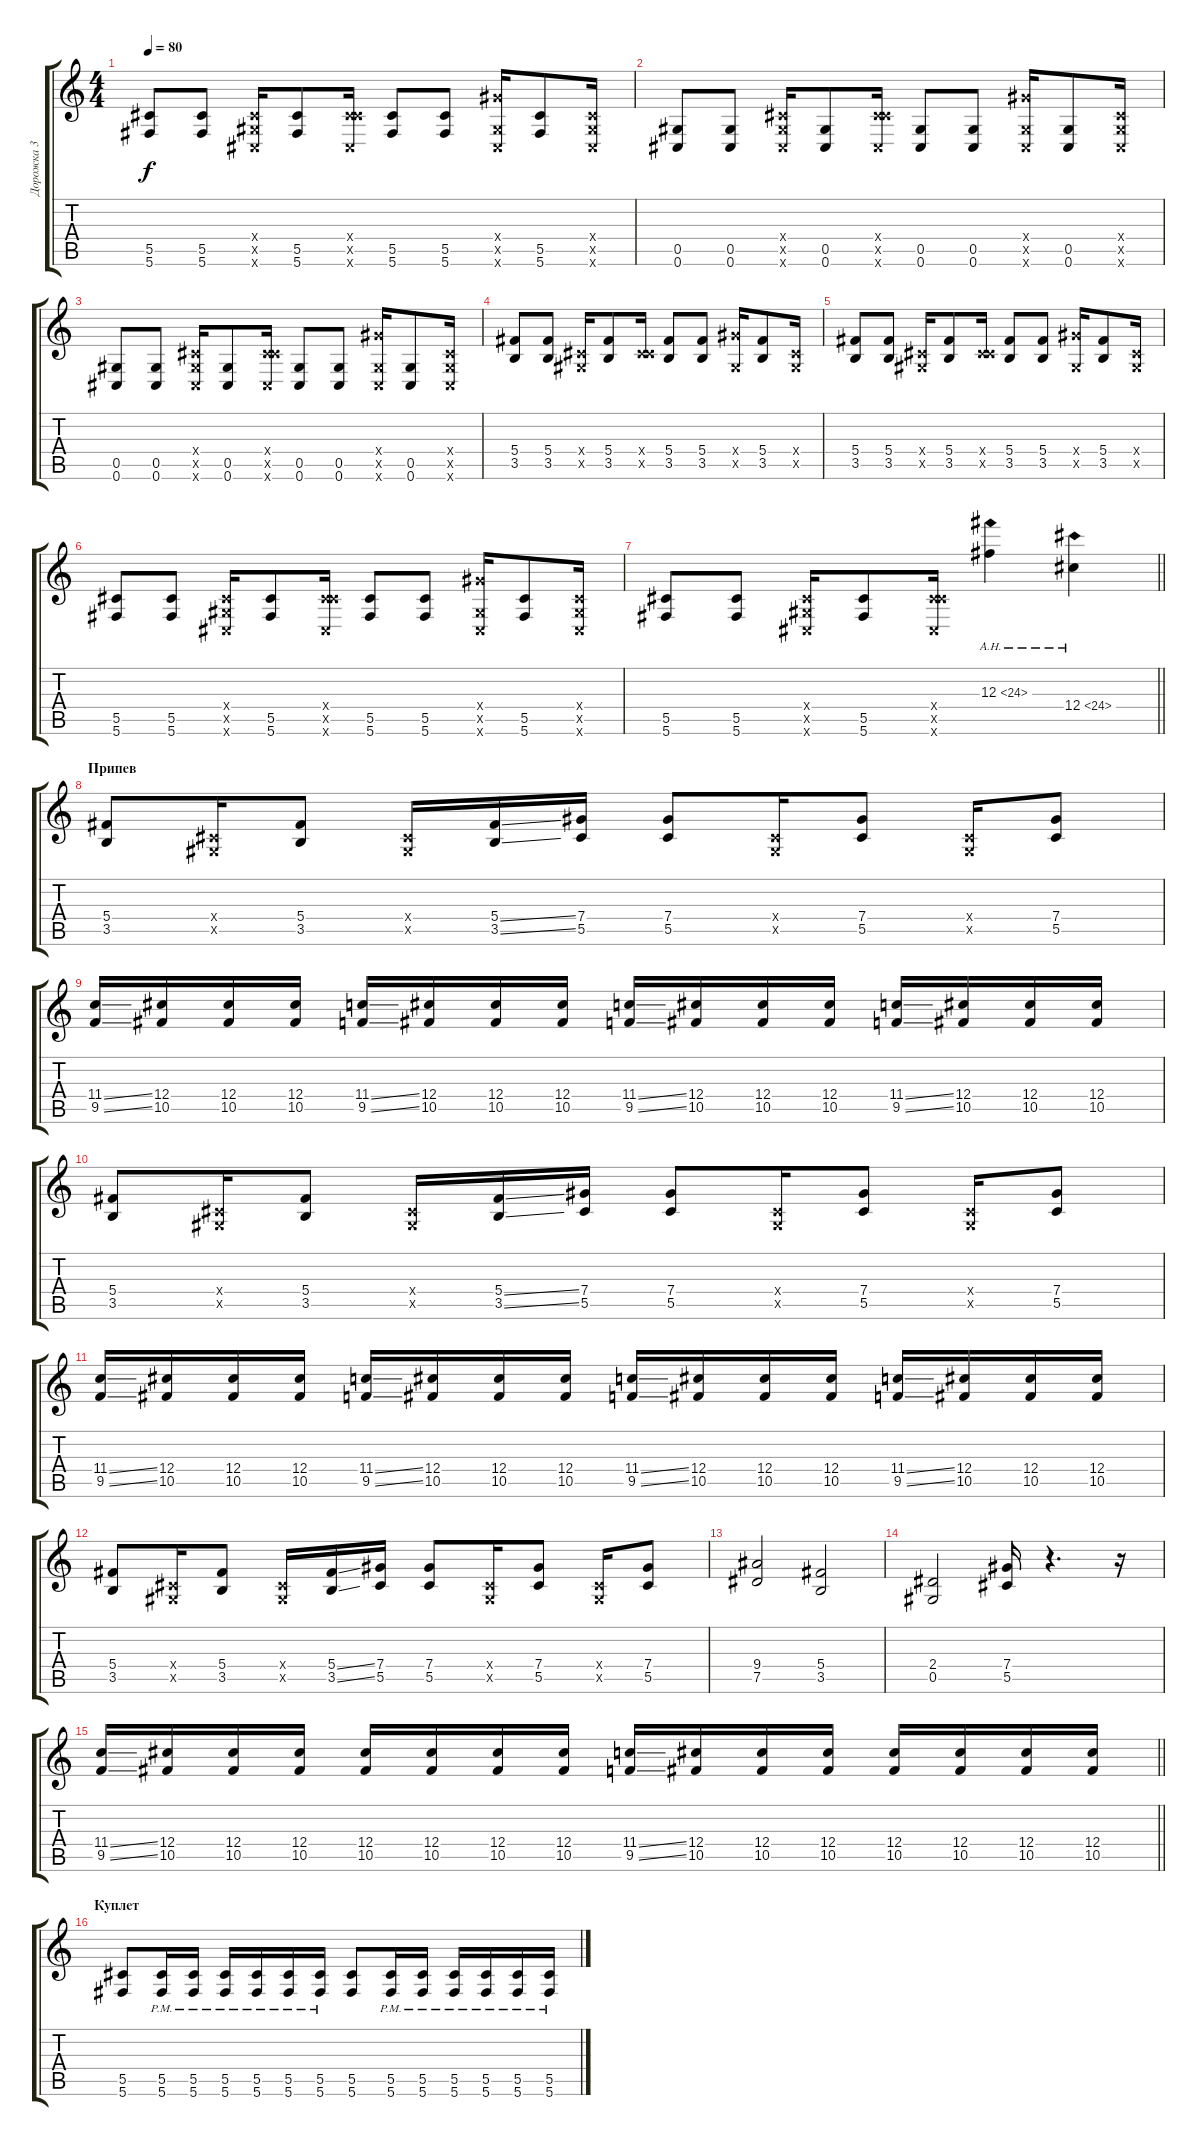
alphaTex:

\track ("Дорожка 3" "Дорожка 3") {instrument distortionguitar}
\staff {score tabs}
\tuning (Eb4 Bb3 Gb3 Db3 Ab2 Db2) {hide}
\ts (4 4)
\tempo 80
\clef g2
\ks c
(5.5 5.6).8{dy f} (5.5 5.6).8 (0.4{x} 0.5{x} 0.6{x}).16 (5.5 5.6).8 (0.4{x} 5.5{x} 0.6{x}).16 (5.5 5.6).8 (5.5 5.6).8 (7.4{x} 0.5{x} 0.6{x}).16 (5.5 5.6).8 (0.4{x} 0.5{x} 0.6{x}).16 |
(0.5 0.6).8 (0.5 0.6).8 (0.4{x} 0.5{x} 0.6{x}).16 (0.5 0.6).8 (0.4{x} 5.5{x} 0.6{x}).16 (0.5 0.6).8 (0.5 0.6).8 (7.4{x} 0.5{x} 0.6{x}).16 (0.5 0.6).8 (0.4{x} 0.5{x} 0.6{x}).16 |
(0.5 0.6).8 (0.5 0.6).8 (0.4{x} 0.5{x} 0.6{x}).16 (0.5 0.6).8 (0.4{x} 5.5{x} 0.6{x}).16 (0.5 0.6).8 (0.5 0.6).8 (7.4{x} 0.5{x} 0.6{x}).16 (0.5 0.6).8 (0.4{x} 0.5{x} 0.6{x}).16 |
(5.4 3.5).8 (5.4 3.5).8 (0.4{x} 0.5{x}).16 (5.4 3.5).8 (0.4{x} 5.5{x}).16 (5.4 3.5).8 (5.4 3.5).8 (7.4{x} 0.5{x}).16 (5.4 3.5).8 (0.4{x} 0.5{x}).16 |
(5.4 3.5).8 (5.4 3.5).8 (0.4{x} 0.5{x}).16 (5.4 3.5).8 (0.4{x} 5.5{x}).16 (5.4 3.5).8 (5.4 3.5).8 (7.4{x} 0.5{x}).16 (5.4 3.5).8 (0.4{x} 0.5{x}).16 |
(5.5 5.6).8 (5.5 5.6).8 (0.4{x} 0.5{x} 0.6{x}).16 (5.5 5.6).8 (0.4{x} 5.5{x} 0.6{x}).16 (5.5 5.6).8 (5.5 5.6).8 (7.4{x} 0.5{x} 0.6{x}).16 (5.5 5.6).8 (0.4{x} 0.5{x} 0.6{x}).16 |
\barLineRight lightlight
(5.5 5.6).8 (5.5 5.6).8 (0.4{x} 0.5{x} 0.6{x}).16 (5.5 5.6).8 (0.4{x} 5.5{x} 0.6{x}).16 12.3{ah 12}.4 12.4{ah 12}.4 |
\section ("" "Припев")
(5.4 3.5).8 (0.4{x} 0.5{x}).16 (5.4 3.5).8 (0.4{x} 0.5{x}).16 (5.4{ss} 3.5{ss}).16 (7.4 5.5).16 (7.4 5.5).8 (0.4{x} 0.5{x}).16 (7.4 5.5).8 (0.4{x} 0.5{x}).16 (7.4 5.5).8 |
(11.4{ss} 9.5{ss}).16 (12.4 10.5).16 (12.4 10.5).16 (12.4 10.5).16 (11.4{ss} 9.5{ss}).16 (12.4 10.5).16 (12.4 10.5).16 (12.4 10.5).16 (11.4{ss} 9.5{ss}).16 (12.4 10.5).16 (12.4 10.5).16 (12.4 10.5).16 (11.4{ss} 9.5{ss}).16 (12.4 10.5).16 (12.4 10.5).16 (12.4 10.5).16 |
(5.4 3.5).8 (0.4{x} 0.5{x}).16 (5.4 3.5).8 (0.4{x} 0.5{x}).16 (5.4{ss} 3.5{ss}).16 (7.4 5.5).16 (7.4 5.5).8 (0.4{x} 0.5{x}).16 (7.4 5.5).8 (0.4{x} 0.5{x}).16 (7.4 5.5).8 |
(11.4{ss} 9.5{ss}).16 (12.4 10.5).16 (12.4 10.5).16 (12.4 10.5).16 (11.4{ss} 9.5{ss}).16 (12.4 10.5).16 (12.4 10.5).16 (12.4 10.5).16 (11.4{ss} 9.5{ss}).16 (12.4 10.5).16 (12.4 10.5).16 (12.4 10.5).16 (11.4{ss} 9.5{ss}).16 (12.4 10.5).16 (12.4 10.5).16 (12.4 10.5).16 |
(5.4 3.5).8 (0.4{x} 0.5{x}).16 (5.4 3.5).8 (0.4{x} 0.5{x}).16 (5.4{ss} 3.5{ss}).16 (7.4 5.5).16 (7.4 5.5).8 (0.4{x} 0.5{x}).16 (7.4 5.5).8 (0.4{x} 0.5{x}).16 (7.4 5.5).8 |
(9.4 7.5).2 (5.4 3.5).2 |
(2.4 0.5).2 (7.4 5.5).16 r.4{d} r.16 |
\barLineRight lightlight
(11.4{ss} 9.5{ss}).16 (12.4 10.5).16 (12.4 10.5).16 (12.4 10.5).16 (12.4 10.5).16 (12.4 10.5).16 (12.4 10.5).16 (12.4 10.5).16 (11.4{ss} 9.5{ss}).16 (12.4 10.5).16 (12.4 10.5).16 (12.4 10.5).16 (12.4 10.5).16 (12.4 10.5).16 (12.4 10.5).16 (12.4 10.5).16 |
\section ("" "Куплет")
(5.5 5.6).8 (5.5{pm} 5.6{pm}).16 (5.5{pm} 5.6{pm}).16 (5.5{pm} 5.6{pm}).16 (5.5{pm} 5.6{pm}).16 (5.5{pm} 5.6{pm}).16 (5.5{pm} 5.6{pm}).16 (5.5 5.6).8 (5.5{pm} 5.6{pm}).16 (5.5{pm} 5.6{pm}).16 (5.5{pm} 5.6{pm}).16 (5.5{pm} 5.6{pm}).16 (5.5{pm} 5.6{pm}).16 (5.5{pm} 5.6{pm}).16
